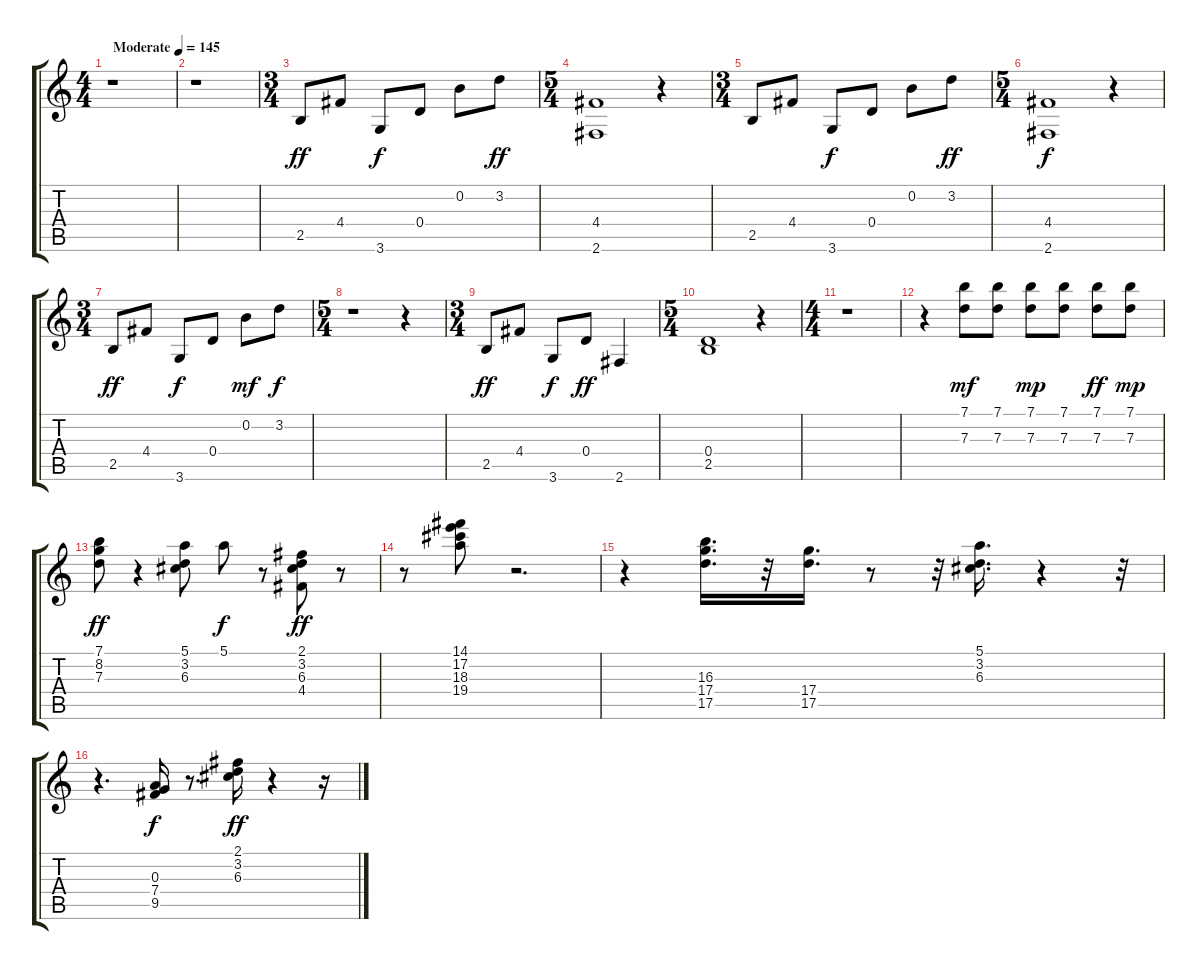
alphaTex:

\track "" {instrument acousticguitarsteel}
\staff {score tabs}
\tuning (E4 B3 G3 D3 A2 E2) {hide}
\ts (4 4)
\tempo (145 "Moderate")
\clef g2
\ks c
r.1{dy ff instrument acousticguitarsteel} |
r.1 |
\ts (3 4)
2.5.8 4.4.8 3.6.8{dy f} 0.4.8 0.2.8 3.2.8{dy ff} |
\ts (5 4)
(4.4 2.6).1 r.4 |
\ts (3 4)
2.5.8 4.4.8 3.6.8{dy f} 0.4.8 0.2.8 3.2.8{dy ff} |
\ts (5 4)
(4.4 2.6).1{dy f} r.4 |
\ts (3 4)
2.5.8{dy ff} 4.4.8 3.6.8{dy f} 0.4.8 0.2.8{dy mf} 3.2.8{dy f} |
\ts (5 4)
r.1 r.4 |
\ts (3 4)
2.5.8{dy ff} 4.4.8 3.6.8{dy f} 0.4.8{dy ff} 2.6.4 |
\ts (5 4)
(0.4 2.5).1 r.4 |
\ts (4 4)
r.1 |
r.4 (7.1 7.3).8{dy mf} (7.1 7.3).8 (7.1 7.3).8{dy mp} (7.1 7.3).8 (7.1 7.3).8{dy ff} (7.1 7.3).8{dy mp} |
(7.1 8.2 7.3).8{dy ff} r.4 (5.1 3.2 6.3).8 5.1.8{dy f} r.8 (2.1 3.2 6.3 4.4).8{dy ff} r.8 |
r.8 (14.1 17.2 18.3 19.4).8 r.2{d} |
r.4 (16.3 17.4 17.5).16{d} r.32 (17.4 17.5).16{d} r.8 r.32 (5.1 3.2 6.3).16{d} r.4 r.32 |
r.4{d} (0.3 7.4 9.5).16{dy f} r.8{d} (2.1 3.2 6.3).16{dy ff} r.4 r.16
